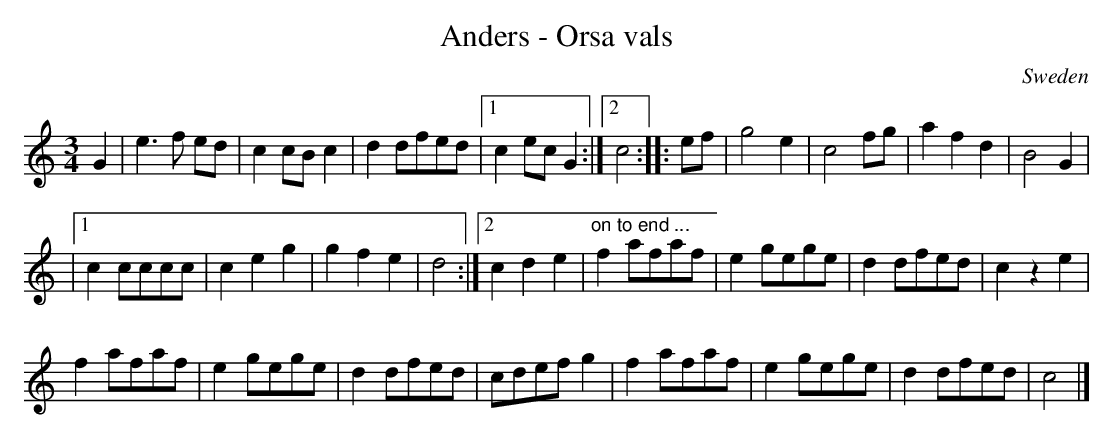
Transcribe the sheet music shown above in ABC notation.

X:1
T:Anders - Orsa vals
M:3/4
O:Sweden
K:C
G2 |\
e3f ed| c2cBc2| d2 dfed|1 c2ec G2:|2 c4 ::\
ef |\
g4 e2 | c4 fg | a2 f2 d2 | B4 G2 |
|1 c2 cccc | c2 e2 g2 | g2 f2 e2 | d4 :|2 \
c2 d2 e2| "on to end ..."f2 afaf | \
e2 gege | d2 dfed | c2 z2 e2 |
f2afaf | e2 gege | d2 dfed | cdef g2 | \
f2 afaf | e2gege | d2 dfed | c4 |]
